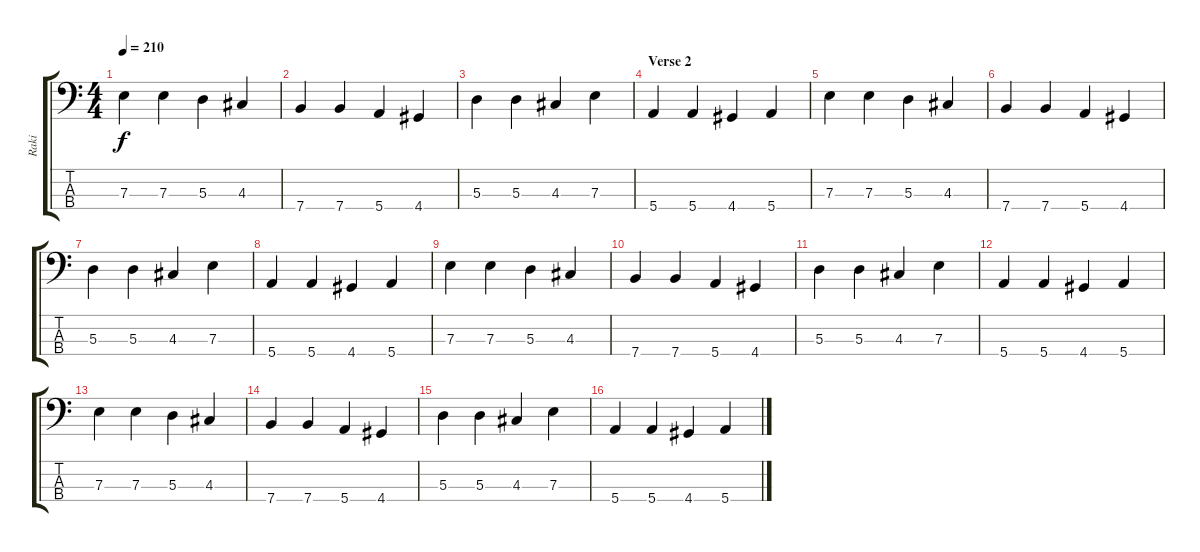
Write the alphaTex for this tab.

\track ("Raki" "Raki") {instrument electricbasspick}
\staff {score tabs}
\tuning (G2 D2 A1 E1) {hide}
\ts (4 4)
\tempo 210
\clef f4
\ks c
7.3.4{dy f} 7.3.4 5.3.4 4.3.4 |
7.4.4 7.4.4 5.4.4 4.4.4 |
5.3.4 5.3.4 4.3.4 7.3.4 |
\section ("" "Verse 2")
5.4.4 5.4.4 4.4.4 5.4.4 |
7.3.4 7.3.4 5.3.4 4.3.4 |
7.4.4 7.4.4 5.4.4 4.4.4 |
5.3.4 5.3.4 4.3.4 7.3.4 |
5.4.4 5.4.4 4.4.4 5.4.4 |
7.3.4 7.3.4 5.3.4 4.3.4 |
7.4.4 7.4.4 5.4.4 4.4.4 |
5.3.4 5.3.4 4.3.4 7.3.4 |
5.4.4 5.4.4 4.4.4 5.4.4 |
7.3.4 7.3.4 5.3.4 4.3.4 |
7.4.4 7.4.4 5.4.4 4.4.4 |
5.3.4 5.3.4 4.3.4 7.3.4 |
5.4.4 5.4.4 4.4.4 5.4.4
